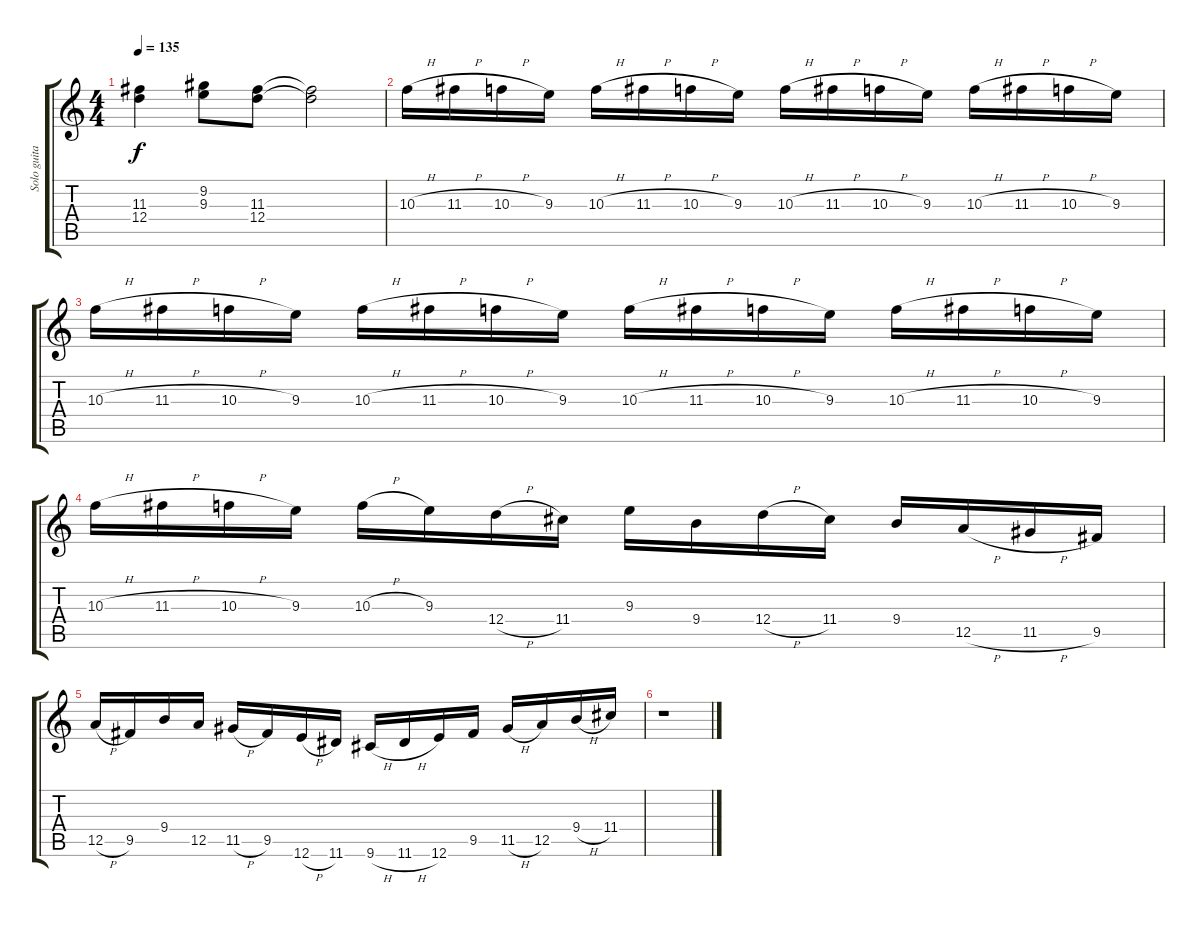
\track ("Solo guitar" "Solo guita") {instrument distortionguitar}
\staff {score tabs}
\tuning (E4 B3 G3 D3 A2 E2) {hide}
\ts (4 4)
\tempo 135
\clef g2
\ks c
(11.3 12.4).4{dy f} (9.2 9.3).8 (11.3 12.4).8 (11.3{t} 12.4{t}).2 |
10.3{h}.16 11.3{h}.16 10.3{h}.16 9.3.16 10.3{h}.16 11.3{h}.16 10.3{h}.16 9.3.16 10.3{h}.16 11.3{h}.16 10.3{h}.16 9.3.16 10.3{h}.16 11.3{h}.16 10.3{h}.16 9.3.16 |
10.3{h}.16 11.3{h}.16 10.3{h}.16 9.3.16 10.3{h}.16 11.3{h}.16 10.3{h}.16 9.3.16 10.3{h}.16 11.3{h}.16 10.3{h}.16 9.3.16 10.3{h}.16 11.3{h}.16 10.3{h}.16 9.3.16 |
10.3{h}.16 11.3{h}.16 10.3{h}.16 9.3.16 10.3{h}.16 9.3.16 12.4{h}.16 11.4.16 9.3.16 9.4.16 12.4{h}.16 11.4.16 9.4.16 12.5{h}.16 11.5{h}.16 9.5.16 |
12.5{h}.16 9.5.16 9.4.16 12.5.16 11.5{h}.16 9.5.16 12.6{h}.16 11.6.16 9.6{h}.16 11.6{h}.16 12.6.16 9.5.16 11.5{h}.16 12.5.16 9.4{h}.16 11.4.16 |
r.1
